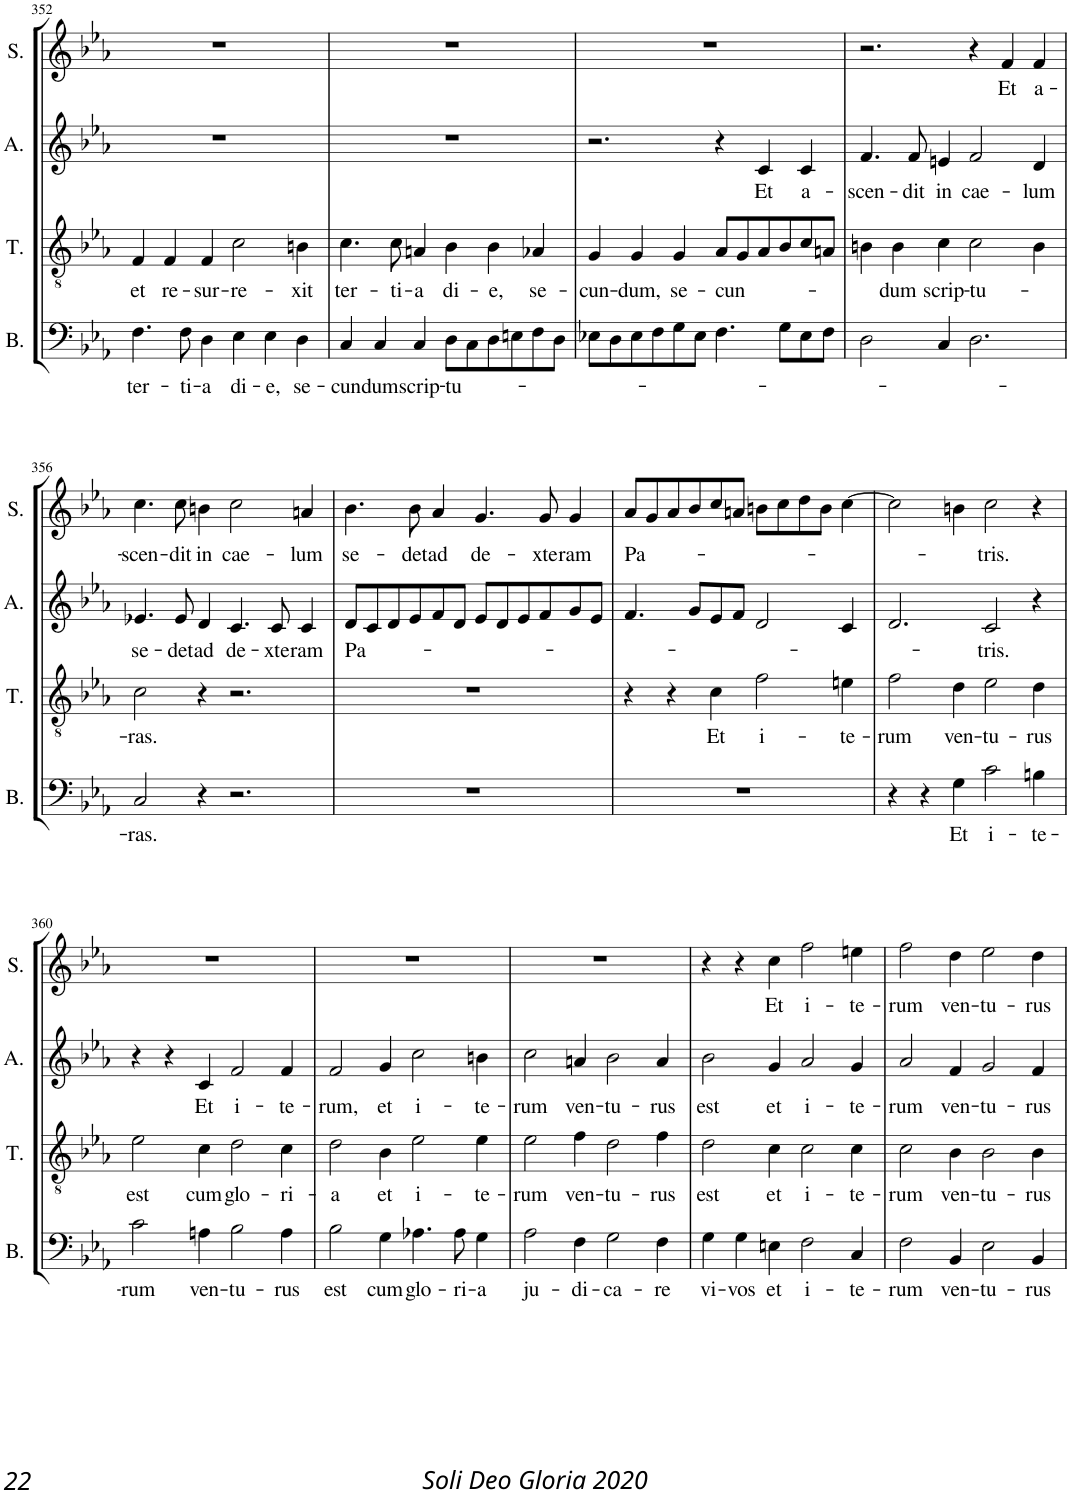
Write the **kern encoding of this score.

**kern	**text	**kern	**text	**kern	**text	**kern	**text
*part4	*part4	*part3	*part3	*part2	*part2	*part1	*part1
*staff4	*staff4	*staff3	*staff3	*staff2	*staff2	*staff1	*staff1
*I"BASS	*	*I"TENOR	*	*I"ALTO	*	*I"SOPRANO	*
*I'B.	*	*I'T.	*	*I'A.	*	*I'S.	*
!!LO:PB:g=z
*clefF4	*	*clefGv2	*	*clefG2	*	*clefG2	*
*	*	*Trd7c12	*	*	*	*	*
*k[b-e-a-]	*	*k[b-e-a-]	*	*k[b-e-a-]	*	*k[b-e-a-]	*
*E-:	*	*E-:	*	*E-:	*	*E-:	*
*M6/4	*	*M6/4	*	*M6/4	*	*M6/4	*
=352	=352	=352	=352	=352	=352	=352	=352
!	!LO:LY:b	!	!LO:LY:b	!	!	!	!
4.F\	ter-	4F/	et	1.r	.	1.r	.
!	!	!	!LO:LY:b	!	!	!	!
.	.	4F/	re-	.	.	.	.
!	!LO:LY:b	!	!	!	!	!	!
8F\	-ti-	.	.	.	.	.	.
!	!LO:LY:b	!	!LO:LY:b	!	!	!	!
4D\	-a	4F/	-sur-	.	.	.	.
!	!LO:LY:b	!	!LO:LY:b	!	!	!	!
4E-\	di-	2c\	-re-	.	.	.	.
!	!LO:LY:b	!	!	!	!	!	!
4E-\	-e,	.	.	.	.	.	.
!	!LO:LY:b	!	!LO:LY:b	!	!	!	!
4D\	se-	4Bn\	-xit	.	.	.	.
=353	=353	=353	=353	=353	=353	=353	=353
!	!LO:LY:b	!	!LO:LY:b	!	!	!	!
4C/	-cun-	4.c\	ter-	1.r	.	1.r	.
!	!LO:LY:b	!	!	!	!	!	!
4C/	-dum	.	.	.	.	.	.
!	!	!	!LO:LY:b	!	!	!	!
.	.	8c\	-ti-	.	.	.	.
!	!LO:LY:b	!	!LO:LY:b	!	!	!	!
4C/	scrip-	4An/	-a	.	.	.	.
!	!LO:LY:b	!	!LO:LY:b	!	!	!	!
8D\L	-tu-	4B-\	di-	.	.	.	.
8C\	.	.	.	.	.	.	.
!	!	!	!LO:LY:b	!	!	!	!
8D\	.	4B-\	-e,	.	.	.	.
8En\	.	.	.	.	.	.	.
!	!	!	!LO:LY:b	!	!	!	!
8F\	.	4A-X/	se-	.	.	.	.
8D\J	.	.	.	.	.	.	.
=354	=354	=354	=354	=354	=354	=354	=354
!	!	!	!LO:LY:b	!	!	!	!
8E-X\L	.	4G/	-cun-	2.r	.	1.r	.
8D\	.	.	.	.	.	.	.
!	!	!	!LO:LY:b	!	!	!	!
8E-\	.	4G/	-dum,	.	.	.	.
8F\	.	.	.	.	.	.	.
!	!	!	!LO:LY:b	!	!	!	!
8G\	.	4G/	se-	.	.	.	.
8E-\J	.	.	.	.	.	.	.
!	!	!	!LO:LY:b	!	!	!	!
4.F\	.	8A-/L	-cun-	4r	.	.	.
.	.	8G/	.	.	.	.	.
!	!	!	!	!	!LO:LY:b	!	!
.	.	8A-/	.	4c/	Et	.	.
8G\L	.	8B-/	.	.	.	.	.
!	!	!	!	!	!LO:LY:b	!	!
8E-\	.	8c/	.	4c/	a-	.	.
8F\J	.	8An/J	.	.	.	.	.
=355	=355	=355	=355	=355	=355	=355	=355
!	!	!	!	!	!LO:LY:b	!	!
2D\	.	4Bn\	.	4.f/	-scen-	2.r	.
!	!	!	!LO:LY:b	!	!	!	!
.	.	4B\	-dum	.	.	.	.
!	!	!	!	!	!LO:LY:b	!	!
.	.	.	.	8f/	-dit	.	.
!	!	!	!LO:LY:b	!	!LO:LY:b	!	!
4C/	.	4c\	scrip-	4en/	in	.	.
!	!	!	!LO:LY:b	!	!LO:LY:b	!	!
2.D\	.	2c\	-tu-	2f/	cae-	4r	.
!	!	!	!	!	!	!	!LO:LY:b
.	.	.	.	.	.	4f/	Et
!	!	!	!	!	!LO:LY:b	!	!LO:LY:b
.	.	4B\	.	4d/	-lum	4f/	a-
!!LO:LB:g=z
=356	=356	=356	=356	=356	=356	=356	=356
!	!LO:LY:b	!	!LO:LY:b	!	!LO:LY:b	!	!LO:LY:b
2C/	-ras.	2c\	-ras.	4.e-X/	se-	4.cc\	-scen-
!	!	!	!	!	!LO:LY:b	!	!LO:LY:b
.	.	.	.	8e-/	-det	8cc\	-dit
!	!	!	!	!	!LO:LY:b	!	!LO:LY:b
4r	.	4r	.	4d/	ad	4bn\	in
!	!	!	!	!	!LO:LY:b	!	!LO:LY:b
2.r	.	2.r	.	4.c/	de-	2cc\	cae-
!	!	!	!	!	!LO:LY:b	!	!
.	.	.	.	8c/	-xte-	.	.
!	!	!	!	!	!LO:LY:b	!	!LO:LY:b
.	.	.	.	4c/	-ram	4an/	-lum
=357	=357	=357	=357	=357	=357	=357	=357
!	!	!	!	!	!LO:LY:b	!	!LO:LY:b
1.r	.	1.r	.	8d/L	Pa-	4.b-\	se-
.	.	.	.	8c/	.	.	.
.	.	.	.	8d/	.	.	.
!	!	!	!	!	!	!	!LO:LY:b
.	.	.	.	8e-/	.	8b-\	-det
!	!	!	!	!	!	!	!LO:LY:b
.	.	.	.	8f/	.	4a-/	ad
.	.	.	.	8d/J	.	.	.
!	!	!	!	!	!	!	!LO:LY:b
.	.	.	.	8e-/L	.	4.g/	de-
.	.	.	.	8d/	.	.	.
.	.	.	.	8e-/	.	.	.
!	!	!	!	!	!	!	!LO:LY:b
.	.	.	.	8f/	.	8g/	-xte-
!	!	!	!	!	!	!	!LO:LY:b
.	.	.	.	8g/	.	4g/	-ram
.	.	.	.	8e-/J	.	.	.
=358	=358	=358	=358	=358	=358	=358	=358
!	!	!	!	!	!	!	!LO:LY:b
1.r	.	4r	.	4.f/	.	8a-/L	Pa-
.	.	.	.	.	.	8g/	.
.	.	4r	.	.	.	8a-/	.
.	.	.	.	8g/L	.	8b-/	.
!	!	!	!LO:LY:b	!	!	!	!
.	.	4c\	Et	8e-/	.	8cc/	.
.	.	.	.	8f/J	.	8an/J	.
!	!	!	!LO:LY:b	!	!	!	!
.	.	2f\	i-	2d/	.	8bn\L	.
.	.	.	.	.	.	8cc\	.
.	.	.	.	.	.	8dd\	.
.	.	.	.	.	.	8b\J	.
!	!	!	!LO:LY:b	!	!	!	!
.	.	4en\	-te-	4c/	.	[4cc\	.
=359	=359	=359	=359	=359	=359	=359	=359
!	!	!	!LO:LY:b	!	!	!	!
4r	.	2f\	-rum	2.d/	.	2cc\]	.
4r	.	.	.	.	.	.	.
!	!LO:LY:b	!	!LO:LY:b	!	!	!	!
4G\	Et	4d\	ven-	.	.	4bn\	.
!	!LO:LY:b	!	!LO:LY:b	!	!LO:LY:b	!	!LO:LY:b
2c\	i-	2e-\	-tu-	2c/	-tris.	2cc\	-tris.
!	!LO:LY:b	!	!LO:LY:b	!	!	!	!
4Bn\	-te-	4d\	-rus	4r	.	4r	.
!!LO:LB:g=z
=360	=360	=360	=360	=360	=360	=360	=360
!	!LO:LY:b	!	!LO:LY:b	!	!	!	!
2c\	-rum	2e-\	est	4r	.	1.r	.
.	.	.	.	4r	.	.	.
!	!LO:LY:b	!	!LO:LY:b	!	!LO:LY:b	!	!
4An\	ven-	4c\	cum	4c/	Et	.	.
!	!LO:LY:b	!	!LO:LY:b	!	!LO:LY:b	!	!
2B-\	-tu-	2d\	glo-	2f/	i-	.	.
!	!LO:LY:b	!	!LO:LY:b	!	!LO:LY:b	!	!
4A\	-rus	4c\	-ri-	4f/	-te-	.	.
=361	=361	=361	=361	=361	=361	=361	=361
!	!LO:LY:b	!	!LO:LY:b	!	!LO:LY:b	!	!
2B-\	est	2d\	-a	2f/	-rum,	1.r	.
!	!LO:LY:b	!	!LO:LY:b	!	!LO:LY:b	!	!
4G\	cum	4B-\	et	4g/	et	.	.
!	!LO:LY:b	!	!LO:LY:b	!	!LO:LY:b	!	!
4.A-X\	glo-	2e-\	i-	2cc\	i-	.	.
!	!LO:LY:b	!	!	!	!	!	!
8A-\	-ri-	.	.	.	.	.	.
!	!LO:LY:b	!	!LO:LY:b	!	!LO:LY:b	!	!
4G\	-a	4e-\	-te-	4bn\	-te-	.	.
=362	=362	=362	=362	=362	=362	=362	=362
!	!LO:LY:b	!	!LO:LY:b	!	!LO:LY:b	!	!
2A-\	ju-	2e-\	-rum	2cc\	-rum	1.r	.
!	!LO:LY:b	!	!LO:LY:b	!	!LO:LY:b	!	!
4F\	-di-	4f\	ven-	4an/	ven-	.	.
!	!LO:LY:b	!	!LO:LY:b	!	!LO:LY:b	!	!
2G\	-ca-	2d\	-tu-	2b-\	-tu-	.	.
!	!LO:LY:b	!	!LO:LY:b	!	!LO:LY:b	!	!
4F\	-re	4f\	-rus	4a/	-rus	.	.
=363	=363	=363	=363	=363	=363	=363	=363
!	!LO:LY:b	!	!LO:LY:b	!	!LO:LY:b	!	!
4G\	vi-	2d\	est	2b-\	est	4r	.
!	!LO:LY:b	!	!	!	!	!	!
4G\	-vos	.	.	.	.	4r	.
!	!LO:LY:b	!	!LO:LY:b	!	!LO:LY:b	!	!LO:LY:b
4En\	et	4c\	et	4g/	et	4cc\	Et
!	!LO:LY:b	!	!LO:LY:b	!	!LO:LY:b	!	!LO:LY:b
2F\	i-	2c\	i-	2a-/	i-	2ff\	i-
!	!LO:LY:b	!	!LO:LY:b	!	!LO:LY:b	!	!LO:LY:b
4C/	-te-	4c\	-te-	4g/	-te-	4een\	-te-
=364	=364	=364	=364	=364	=364	=364	=364
!	!LO:LY:b	!	!LO:LY:b	!	!LO:LY:b	!	!LO:LY:b
2F\	-rum	2c\	-rum	2a-/	-rum	2ff\	-rum
!	!LO:LY:b	!	!LO:LY:b	!	!LO:LY:b	!	!LO:LY:b
4BB-/	ven-	4B-\	ven-	4f/	ven-	4dd\	ven-
!	!LO:LY:b	!	!LO:LY:b	!	!LO:LY:b	!	!LO:LY:b
2E-\	-tu-	2B-\	-tu-	2g/	-tu-	2ee-\	-tu-
!	!LO:LY:b	!	!LO:LY:b	!	!LO:LY:b	!	!LO:LY:b
4BB-/	-rus	4B-\	-rus	4f/	-rus	4dd\	-rus
=	=	=	=	=	=	=	=
*-	*-	*-	*-	*-	*-	*-	*-
